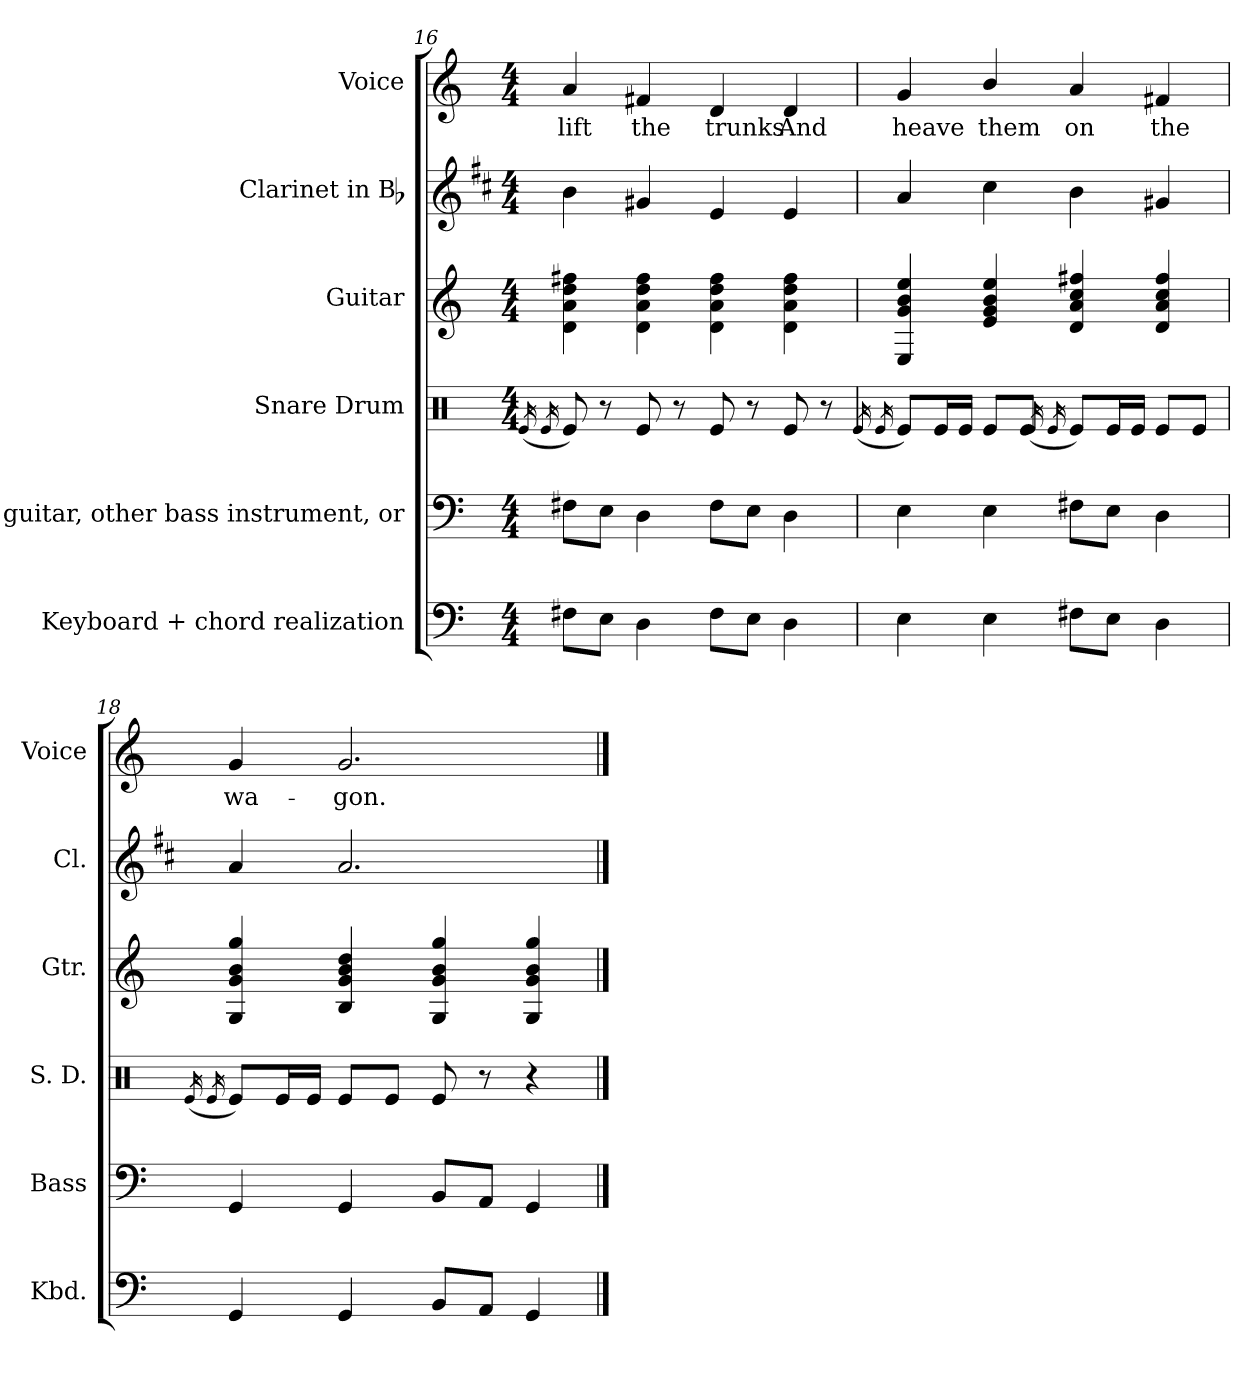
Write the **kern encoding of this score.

**kern	**kern	**kern	**kern	**kern	**kern	**text
*part6	*part5	*part4	*part3	*part2	*part1	*part1
*staff6	*staff5	*staff4	*staff3	*staff2	*staff1	*staff1
*I"Keyboard + chord realization	*I"Bass guitar, other bass instrument,   or	*I"Snare Drum	*I"Guitar	*I"Clarinet in Bb	*I"Voice	*
*I'Kbd.	*I'Bass	*I'S. D.	*I'Gtr.	*I'Cl.	*I'Voice	*
*clefF4	*clefF4	*clefX	*clefG2	*clefG2	*clefG2	*
*	*ITrd7c12	*	*ITrd7c12	*ITrd1c2	*	*
*k[]	*k[]	*k[]	*k[]	*k[]	*k[]	*
*C:	*C:	*C:	*C:	*C:	*C:	*
*M4/4	*M4/4	*M4/4	*M4/4	*M4/4	*M4/4	*
=16	=16	=16	=16	=16	=16	=16
.	.	(16qRei/	.	.	.	.
.	.	16qRei/	.	.	.	.
!	!	!	!	!	!	!LO:LY:b:color=#000000
8F#Xi\L	8FF#Xi\L	8Rei/)	4Di\ 4Ai 4di 4f#Xi	4ai\	4ai/	lift
8Ei\J	8EEi\J	8r	.	.	.	.
!	!	!	!	!	!	!LO:LY:b:color=#000000
4Di\	4DDi\	8Rei/	4Di\ 4Ai 4di 4f#i	4f#Xi/	4f#Xi/	the
.	.	8r	.	.	.	.
!	!	!	!	!	!	!LO:LY:b:color=#000000
8F#i\L	8FF#i\L	8Rei/	4Di\ 4Ai 4di 4f#i	4di/	4di/	trunks
8Ei\J	8EEi\J	8r	.	.	.	.
!	!	!	!	!	!	!LO:LY:b:color=#000000
4Di\	4DDi\	8Rei/	4Di\ 4Ai 4di 4f#i	4di/	4di/	And
.	.	8r	.	.	.	.
!!LO:LB:g=z
=17	=17	=17	=17	=17	=17	=17
.	.	(16qRei/	.	.	.	.
.	.	16qRei/	.	.	.	.
!	!	!	!	!	!	!LO:LY:b:color=#000000
4Ei\	4EEi\	8Rei/L)	4EEi/ 4Gi 4Bi 4ei	4gi/	4gi/	heave
.	.	16Rei/L	.	.	.	.
.	.	16Rei/JJ	.	.	.	.
!	!	!	!	!	!	!LO:LY:b:color=#000000
4Ei\	4EEi\	8Rei/L	4Ei/ 4Gi 4Bi 4ei	4bi\	4bi/	them
.	.	8Rei/J	.	.	.	.
.	.	(16qRei/	.	.	.	.
.	.	16qRei/	.	.	.	.
!	!	!	!	!	!	!LO:LY:b:color=#000000
8F#Xi\L	8FF#Xi\L	8Rei/L)	4Di/ 4Ai 4ci 4f#Xi	4ai\	4ai/	on
8Ei\J	8EEi\J	16Rei/L	.	.	.	.
.	.	16Rei/JJ	.	.	.	.
!	!	!	!	!	!	!LO:LY:b:color=#000000
4Di\	4DDi\	8Rei/L	4Di/ 4Ai 4ci 4f#i	4f#Xi/	4f#Xi/	the
.	.	8Rei/J	.	.	.	.
=18	=18	=18	=18	=18	=18	=18
.	.	(16qRei/	.	.	.	.
.	.	16qRei/	.	.	.	.
!	!	!	!	!	!	!LO:LY:b:color=#000000
4GGi/	4GGGi/	8Rei/L)	4GGi/ 4Gi 4Bi 4gi	4gi/	4gi/	wa-
.	.	16Rei/L	.	.	.	.
.	.	16Rei/JJ	.	.	.	.
!	!	!	!	!	!	!LO:LY:b:color=#000000
4GGi/	4GGGi/	8Rei/L	4BBi/ 4Gi 4Bi 4di	2.gi/	2.gi/	-gon.
.	.	8Rei/J	.	.	.	.
8BBi/L	8BBBi/L	8Rei/	4GGi/ 4Gi 4Bi 4gi	.	.	.
8AAi/J	8AAAi/J	8r	.	.	.	.
4GGi/	4GGGi/	4r	4GGi/ 4Gi 4Bi 4gi	.	.	.
==	==	==	==	==	==	==
*-	*-	*-	*-	*-	*-	*-
